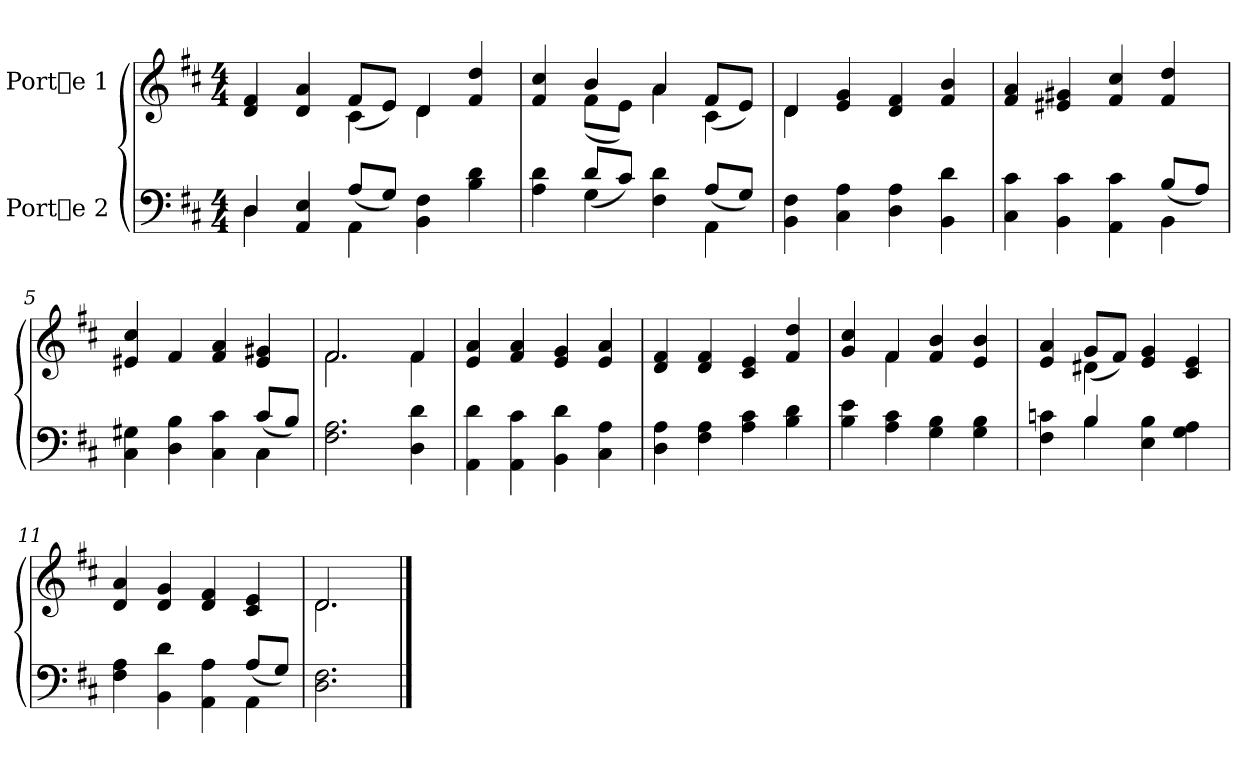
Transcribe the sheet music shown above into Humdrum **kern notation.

**kern	**kern
*part2	*part1
*staff2	*staff1
*I"Porte 2	*I"Porte 1
!!LO:PB:g=z
*stria5	*stria5
*clefF4	*clefG2
*k[f#c#]	*k[f#c#]
*D:	*D:
*M4/4	*M4/4
*MM115	*MM115
=1	=1
*^	*^
4D/	4D\	4f#/ 4d/	2ryy
4E/ 4AA/	4ryy	4a/ 4d/	.
4AA\	(>8A/L	4c#\	(>8f#/L
.	8G/J)	.	8e/J)
4F#\ 4BB\	2ryy	4d/	4d\
4d\ 4B\	.	4dd/ 4f#/	4ryy
=2	=2	=2	=2
4d\ 4A\	4ryy	4cc#/ 4f#/	4ryy
4G\	(>8d/L	4b/	(>8f#\L
.	8c#/J)	.	8e\J)
4d\ 4F#\	4ryy	4a/	4a\
4AA\	(>8A/L	4c#\	(>8f#/L
.	8G/J)	.	8e/J)
*v	*v	*	*
=3	=3	=3
4F#\ 4BB\	4d/	4d\
4A\ 4C#\	4g/ 4e/	2.ryy
4A\ 4D\	4f#/ 4d/	.
4d\ 4BB\	4b/ 4f#/	.
*	*v	*v
!!LO:LB:g=z
=4	=4
*^	*
4c#\ 4C#\	2.ryy	4a/ 4f#/
4c#\ 4BB\	.	4g#X/ 4e#X/
4c#\ 4AA\	.	4cc#/ 4f#/
4BB\	(>8B/L	4dd/ 4f#/
.	8A/J)	.
=5	=5	=5
4G#X\ 4C#\	2.ryy	4cc#/ 4e#X/
4B\ 4D\	.	4f#/
4c#\ 4C#\	.	4a/ 4f#/
4C#\	(>8c#/L	4g#X/ 4e#/
.	8B/J)	.
*v	*v	*
=6	=6
*	*^
2.A\ 2.F#\	2.f#/	2.f#\
4d\ 4D\	4f#/	4f#\
*	*v	*v
=7	=7
4d\ 4AA\	4a/ 4e/
4c#\ 4AA\	4a/ 4f#/
4d\ 4BB\	4g/ 4e/
4A\ 4C#\	4a/ 4e/
!!LO:LB:g=z
=8	=8
4A\ 4D\	4f#/ 4d/
4A\ 4F#\	4f#/ 4d/
4c#\ 4A\	4e/ 4c#/
4d\ 4B\	4dd/ 4f#/
=9	=9
*	*^
4e\ 4B\	4cc#/ 4g/	4ryy
4c#\ 4A\	4f#/	4f#\
4B\ 4G\	4b/ 4f#/	2ryy
4B\ 4G\	4b/ 4e/	.
=10	=10	=10
*^	*	*
4cn\ 4F#\	4ryy	4a/ 4e/	4ryy
4B/	4B\	4d#X\	(>8g/L
.	.	.	8f#/J)
4B\ 4E\	2ryy	4g/ 4e/	2ryy
4A\ 4G\	.	4e/ 4c#/	.
*	*	*v	*v
=11	=11	=11
4A\ 4F#\	2.ryy	4a/ 4d/
4d\ 4BB\	.	4g/ 4d/
4A\ 4AA\	.	4f#/ 4d/
4AA\	(>8A/L	4e/ 4c#/
.	8G/J)	.
*v	*v	*
!!LO:LB:g=z
=12	=12
*	*^
2.F#\ 2.D\	2.d/	2.d\
*	*v	*v
==	==
*-	*-
